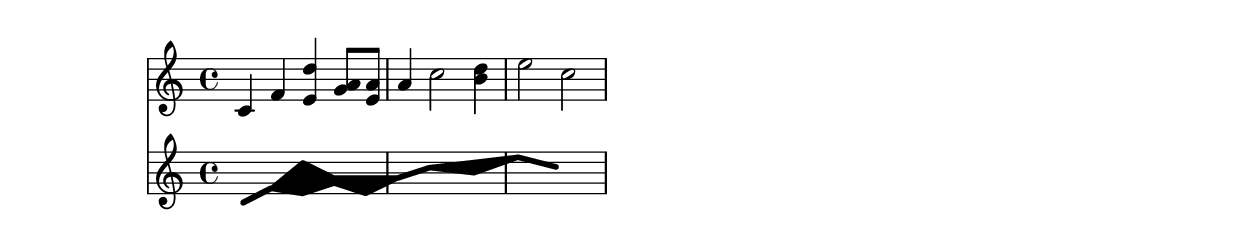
%% Do not edit this file; it is automatically
%% generated from LSR http://lsr.dsi.unimi.it
%% This file is in the public domain.
\version "2.13.10"

\header {
  lsrtags = "simultaneous-notes, chords, keyboards"

%% Translation of GIT committish: 341940d3830b59f93a80131471d622c2818afddb
  texidoces = "
Los «clusters» o racimos son un mecanismo para indicar la
interpretación de un ámbito de notas al mismo tiempo.

"
  doctitlees = "Clusters («racimos»)"

  texidoc = "
Clusters are a device to denote that a complete range of notes is to be
played.

"
  doctitle = "Clusters"
} % begin verbatim

fragment = \relative c' {
  c4 f <e d'>4
  <g a>8 <e a> a4 c2 <d b>4
  e2 c
}

<<
  \new Staff \fragment
  \new Staff \makeClusters \fragment
>>

